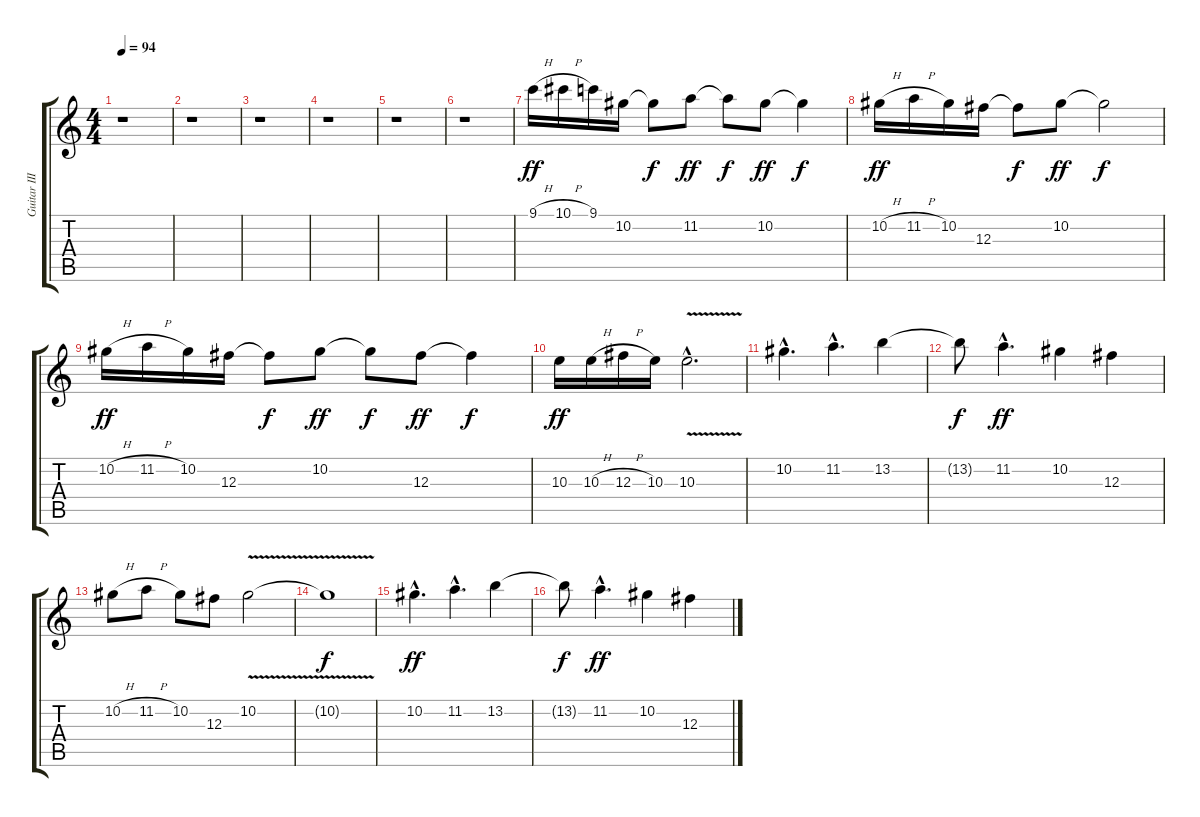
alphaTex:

\track ("Guitar III" "Guitar III") {instrument overdrivenguitar}
\staff {score tabs}
\tuning (Eb4 Bb3 Gb3 Db3 Ab2 Eb2) {hide}
\ts (4 4)
\tempo 94
\clef g2
\ks c
r.1{dy ff} |
r.1 |
r.1 |
r.1 |
r.1 |
r.1 |
9.1{h}.16 10.1{h}.16 9.1.16 10.2.16 10.2{t}.8{dy f} 11.2.8{dy ff} 11.2{t}.8{dy f} 10.2.8{dy ff} 10.2{t}.4{dy f} |
10.2{h}.16{dy ff} 11.2{h}.16 10.2.16 12.3.16 12.3{t}.8{dy f} 10.2.8{dy ff} 10.2{t}.2{dy f} |
10.2{h}.16{dy ff} 11.2{h}.16 10.2.16 12.3.16 12.3{t}.8{dy f} 10.2.8{dy ff} 10.2{t}.8{dy f} 12.3.8{dy ff} 12.3{t}.4{dy f} |
10.3.16{dy ff} 10.3{h}.16 12.3{h}.16 10.3.16 10.3{v hac}.2{d} |
10.2{hac}.4{d} 11.2{hac}.4{d} 13.2.4 |
13.2{t}.8{dy f} 11.2{hac}.4{d dy ff} 10.2.4 12.3.4 |
10.2{h}.8 11.2{h}.8 10.2.8 12.3.8 10.2{v}.2 |
10.2{t}.1{dy f} |
10.2{hac}.4{d dy ff} 11.2{hac}.4{d} 13.2.4 |
13.2{t}.8{dy f} 11.2{hac}.4{d dy ff} 10.2.4 12.3.4
